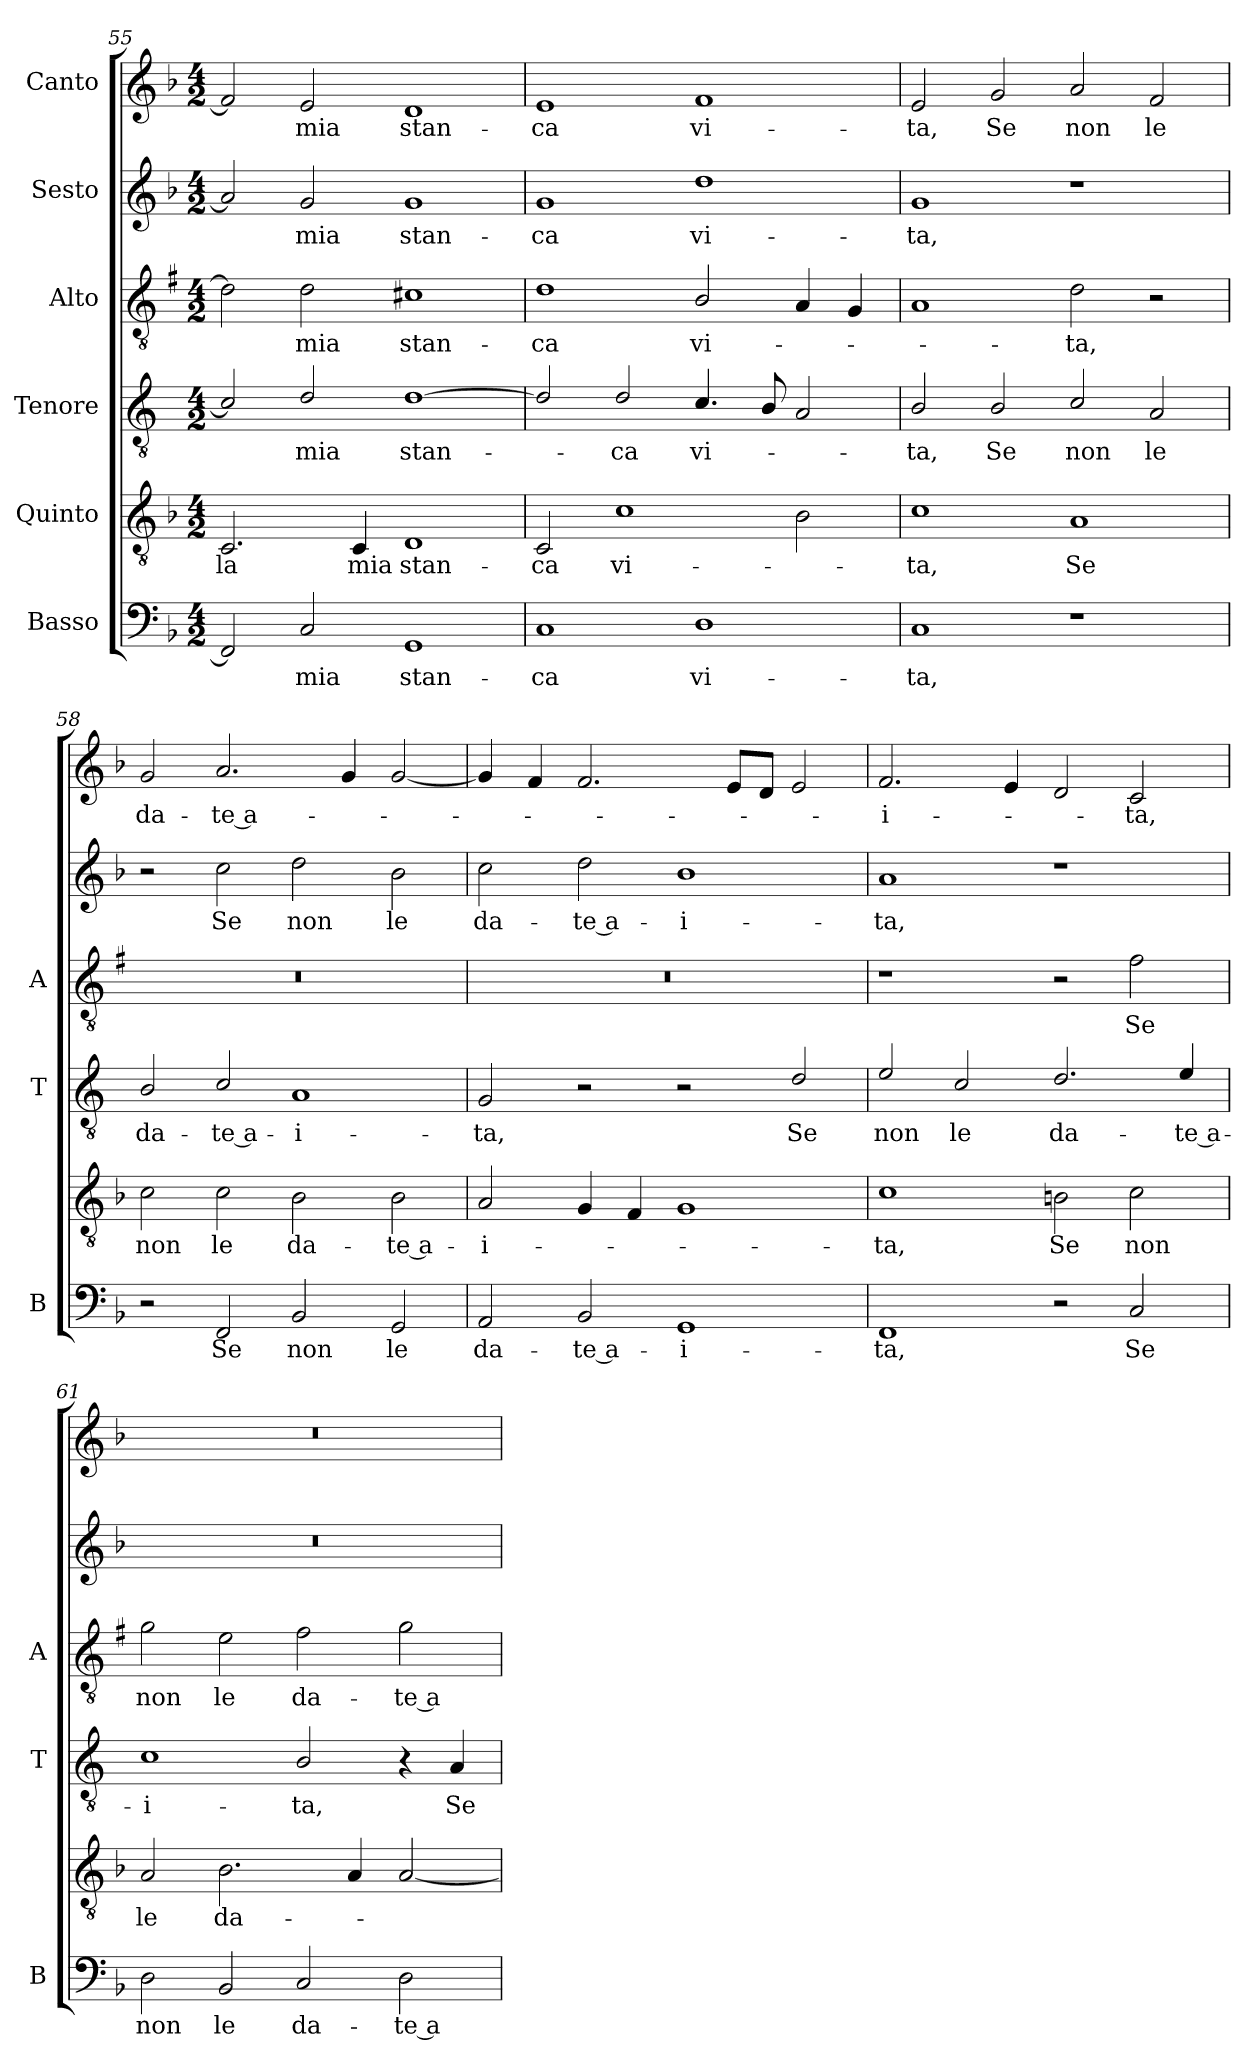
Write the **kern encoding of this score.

**kern	**text	**kern	**text	**kern	**text	**kern	**text	**kern	**text	**kern	**text
*part6	*part6	*part5	*part5	*part4	*part4	*part3	*part3	*part2	*part2	*part1	*part1
*staff6	*staff6	*staff5	*staff5	*staff4	*staff4	*staff3	*staff3	*staff2	*staff2	*staff1	*staff1
*I"Basso	*	*I"Quinto	*	*I"Tenore	*	*I"Alto	*	*I"Sesto	*	*I"Canto	*
*I'B	*	*	*	*I'T	*	*I'A	*	*	*	*	*
!!LO:LB:g=z
*clefF4	*	*clefGv2	*	*clefGv2	*	*clefGv2	*	*clefG2	*	*clefG2	*
*	*	*	*	*ITrd4c7	*	*ITrd1c2	*	*	*	*	*
*k[b-]	*	*k[b-]	*	*k[b-]	*	*k[b-]	*	*k[b-]	*	*k[b-]	*
*F:	*	*F:	*	*F:	*	*F:	*	*F:	*	*F:	*
*M4/2	*	*M4/2	*	*M4/2	*	*M4/2	*	*M4/2	*	*M4/2	*
=55	=55	=55	=55	=55	=55	=55	=55	=55	=55	=55	=55
!	!	!	!LO:LY:b	!	!	!	!	!	!	!	!
2FF/]	.	2.C/	la	2F/]	.	2c\]	.	2a/]	.	2f/]	.
!	!LO:LY:b	!	!	!	!LO:LY:b	!	!LO:LY:b	!	!LO:LY:b	!	!LO:LY:b
2C/	mia	.	.	2G/	mia	2c\	mia	2g/	mia	2e/	mia
!	!	!	!LO:LY:b	!	!	!	!	!	!	!	!
.	.	4C/	mia	.	.	.	.	.	.	.	.
!	!LO:LY:b	!	!LO:LY:b	!	!LO:LY:b	!	!LO:LY:b	!	!LO:LY:b	!	!LO:LY:b
1GG	stan-	1D	stan-	[1G	stan-	1Bn	stan-	1g	stan-	1d	stan-
=56	=56	=56	=56	=56	=56	=56	=56	=56	=56	=56	=56
!	!LO:LY:b	!	!LO:LY:b	!	!	!	!LO:LY:b	!	!LO:LY:b	!	!LO:LY:b
1C	-ca	2C/	-ca	2G/]	.	1c	-ca	1g	-ca	1e	-ca
!	!	!	!LO:LY:b	!	!LO:LY:b	!	!	!	!	!	!
.	.	1c	vi-	2G/	-ca	.	.	.	.	.	.
!	!LO:LY:b	!	!	!	!LO:LY:b	!	!LO:LY:b	!	!LO:LY:b	!	!LO:LY:b
1D	vi-	.	.	4.F/	vi-	2A/	vi-	1dd	vi-	1f	vi-
.	.	.	.	8E/	.	.	.	.	.	.	.
.	.	2B-\	.	2D/	.	4G/	.	.	.	.	.
.	.	.	.	.	.	4F/	.	.	.	.	.
=57	=57	=57	=57	=57	=57	=57	=57	=57	=57	=57	=57
!	!LO:LY:b	!	!LO:LY:b	!	!LO:LY:b	!	!	!	!LO:LY:b	!	!LO:LY:b
1C	-ta,	1c	-ta,	2E/	-ta,	1G	.	1g	-ta,	2e/	-ta,
!	!	!	!	!	!LO:LY:b	!	!	!	!	!	!LO:LY:b
.	.	.	.	2E/	Se	.	.	.	.	2g/	Se
!	!	!	!LO:LY:b	!	!LO:LY:b	!	!LO:LY:b	!	!	!	!LO:LY:b
1r	.	1A	Se	2F/	non	2c\	-ta,	1r	.	2a/	non
!	!	!	!	!	!LO:LY:b	!	!	!	!	!	!LO:LY:b
.	.	.	.	2D/	le	2r	.	.	.	2f/	le
=58	=58	=58	=58	=58	=58	=58	=58	=58	=58	=58	=58
!	!	!	!LO:LY:b	!	!LO:LY:b	!	!	!	!	!	!LO:LY:b
2r	.	2c\	non	2E/	da-	0r	.	2r	.	2g/	da-
!	!LO:LY:b	!	!LO:LY:b	!	!LO:LY:b	!	!	!	!LO:LY:b	!	!LO:LY:b
2FF/	Se	2c\	le	2F/	-te a-	.	.	2cc\	Se	2.a/	-te a-
!	!LO:LY:b	!	!LO:LY:b	!	!LO:LY:b	!	!	!	!LO:LY:b	!	!
2BB-/	non	2B-\	da-	1D	-i-	.	.	2dd\	non	.	.
.	.	.	.	.	.	.	.	.	.	4g/	.
!	!LO:LY:b	!	!LO:LY:b	!	!	!	!	!	!LO:LY:b	!	!
2GG/	le	2B-\	-te a-	.	.	.	.	2b-\	le	[2g/	.
=59	=59	=59	=59	=59	=59	=59	=59	=59	=59	=59	=59
!	!LO:LY:b	!	!LO:LY:b	!	!LO:LY:b	!	!	!	!LO:LY:b	!	!
2AA/	da-	2A/	-i-	2C/	-ta,	0r	.	2cc\	da-	4g/]	.
.	.	.	.	.	.	.	.	.	.	4f/	.
!	!LO:LY:b	!	!	!	!	!	!	!	!LO:LY:b	!	!
2BB-/	-te a-	4G/	.	2r	.	.	.	2dd\	-te a-	2.f/	.
.	.	4F/	.	.	.	.	.	.	.	.	.
!	!LO:LY:b	!	!	!	!	!	!	!	!LO:LY:b	!	!
1GG	-i-	1G	.	2r	.	.	.	1b-	-i-	.	.
.	.	.	.	.	.	.	.	.	.	8e/L	.
.	.	.	.	.	.	.	.	.	.	8d/J	.
!	!	!	!	!	!LO:LY:b	!	!	!	!	!	!
.	.	.	.	2G/	Se	.	.	.	.	2e/	.
!!LO:LB:g=z
=60	=60	=60	=60	=60	=60	=60	=60	=60	=60	=60	=60
!	!LO:LY:b	!	!LO:LY:b	!	!LO:LY:b	!	!	!	!LO:LY:b	!	!LO:LY:b
1FF	-ta,	1c	-ta,	2A/	non	1r	.	1a	-ta,	2.f/	-i-
!	!	!	!	!	!LO:LY:b	!	!	!	!	!	!
.	.	.	.	2F/	le	.	.	.	.	.	.
.	.	.	.	.	.	.	.	.	.	4e/	.
!	!	!	!LO:LY:b	!	!LO:LY:b	!	!	!	!	!	!
2r	.	2Bn\	Se	2.G/	da-	2r	.	1r	.	2d/	.
!	!LO:LY:b	!	!LO:LY:b	!	!	!	!LO:LY:b	!	!	!	!LO:LY:b
2C/	Se	2c\	non	.	.	2e\	Se	.	.	2c/	-ta,
!	!	!	!	!	!LO:LY:b	!	!	!	!	!	!
.	.	.	.	4A/	-te a-	.	.	.	.	.	.
=61	=61	=61	=61	=61	=61	=61	=61	=61	=61	=61	=61
!	!LO:LY:b	!	!LO:LY:b	!	!LO:LY:b	!	!LO:LY:b	!	!	!	!
2D\	non	2A/	le	1F	-i-	2f\	non	0r	.	0r	.
!	!LO:LY:b	!	!LO:LY:b	!	!	!	!LO:LY:b	!	!	!	!
2BB-/	le	2.B-\	da-	.	.	2d\	le	.	.	.	.
!	!LO:LY:b	!	!	!	!LO:LY:b	!	!LO:LY:b	!	!	!	!
2C/	da-	.	.	2E/	-ta,	2e\	da-	.	.	.	.
.	.	4A/	.	.	.	.	.	.	.	.	.
!	!LO:LY:b	!	!	!	!	!	!LO:LY:b	!	!	!	!
2D\	-te a-	[2A/	.	4r	.	2f\	-te a-	.	.	.	.
!	!	!	!	!	!LO:LY:b	!	!	!	!	!	!
.	.	.	.	4D/	Se	.	.	.	.	.	.
=	=	=	=	=	=	=	=	=	=	=	=
*-	*-	*-	*-	*-	*-	*-	*-	*-	*-	*-	*-
